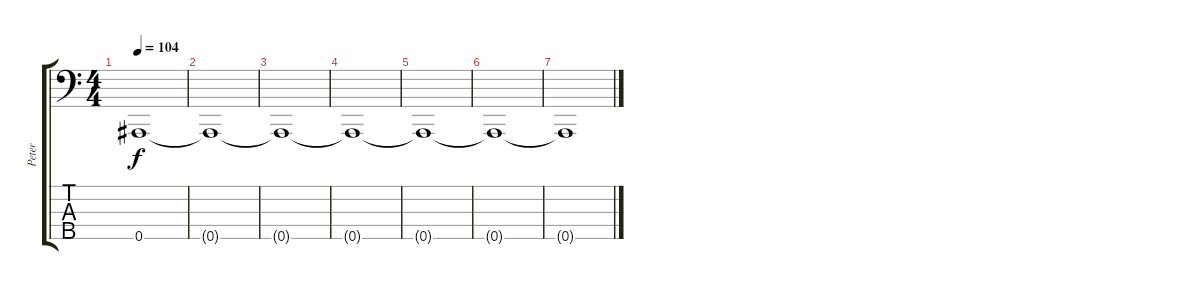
\track ("Peter" "Peter") {instrument electricbasspick}
\staff {score tabs}
\tuning (Ab2 Eb2 Bb1 F1 Bb0) {hide}
\ts (4 4)
\tempo 104
\clef f4
\ks c
0.5.1{dy f} |
0.5{t}.1 |
0.5{t}.1 |
0.5{t}.1 |
0.5{t}.1 |
0.5{t}.1 |
0.5{t}.1
